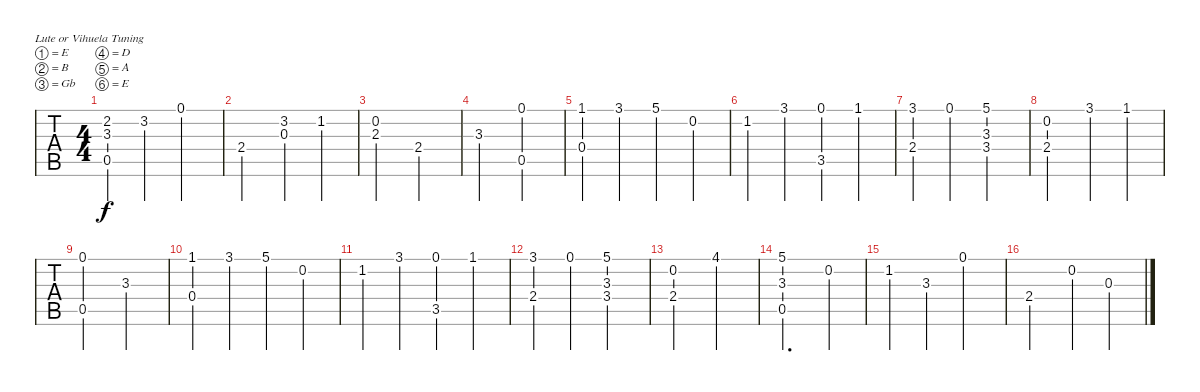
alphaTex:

\bracketExtendMode groupsimilarinstruments
\singleTrackTrackNamePolicy hidden
\multiTrackTrackNamePolicy hidden
\firstSystemTrackNameOrientation horizontal
\otherSystemsTrackNameOrientation horizontal
\track ("Guitar Standard" "Guitar Sta") {instrument acousticguitarsteel}
\staff {tabs}
\tuning (E4 B3 Gb3 D3 A2 E2)
\ts (4 4)
\tempo (120 hide)
\clef g2
\scale
0.955864
\ks c
(2.2 3.3 0.5).4{dy f} 3.2.4 0.1.2 |
\scale
0.955864 2.4.2 (3.2 0.3).4 1.2.4 |
\scale
0.955864 (0.2 2.3).2 2.4.2 |
3.3.2 (0.1 0.5).2 |
(1.1 0.4).4 3.1.4 5.1.4 0.2.4 |
1.2.4 3.1.4 (0.1 3.5).4 1.1.4 |
(3.1 2.4).4 0.1.4 (5.1 3.3 3.4).2 |
(0.2 2.4).2 3.1.4 1.1.4 |
(0.1 0.5).2 3.3.2 |
(1.1 0.4).4 3.1.4 5.1.4 0.2.4 |
1.2.4 3.1.4 (0.1 3.5).4 1.1.4 |
(3.1 2.4).4 0.1.4 (5.1 3.3 3.4).2 |
(0.2 2.4).2 4.1.2 |
(5.1 3.3 0.5).2{d} 0.2.4 |
1.2.4 3.3.4 0.1.2 |
2.4.2 0.2.4 0.3.4
